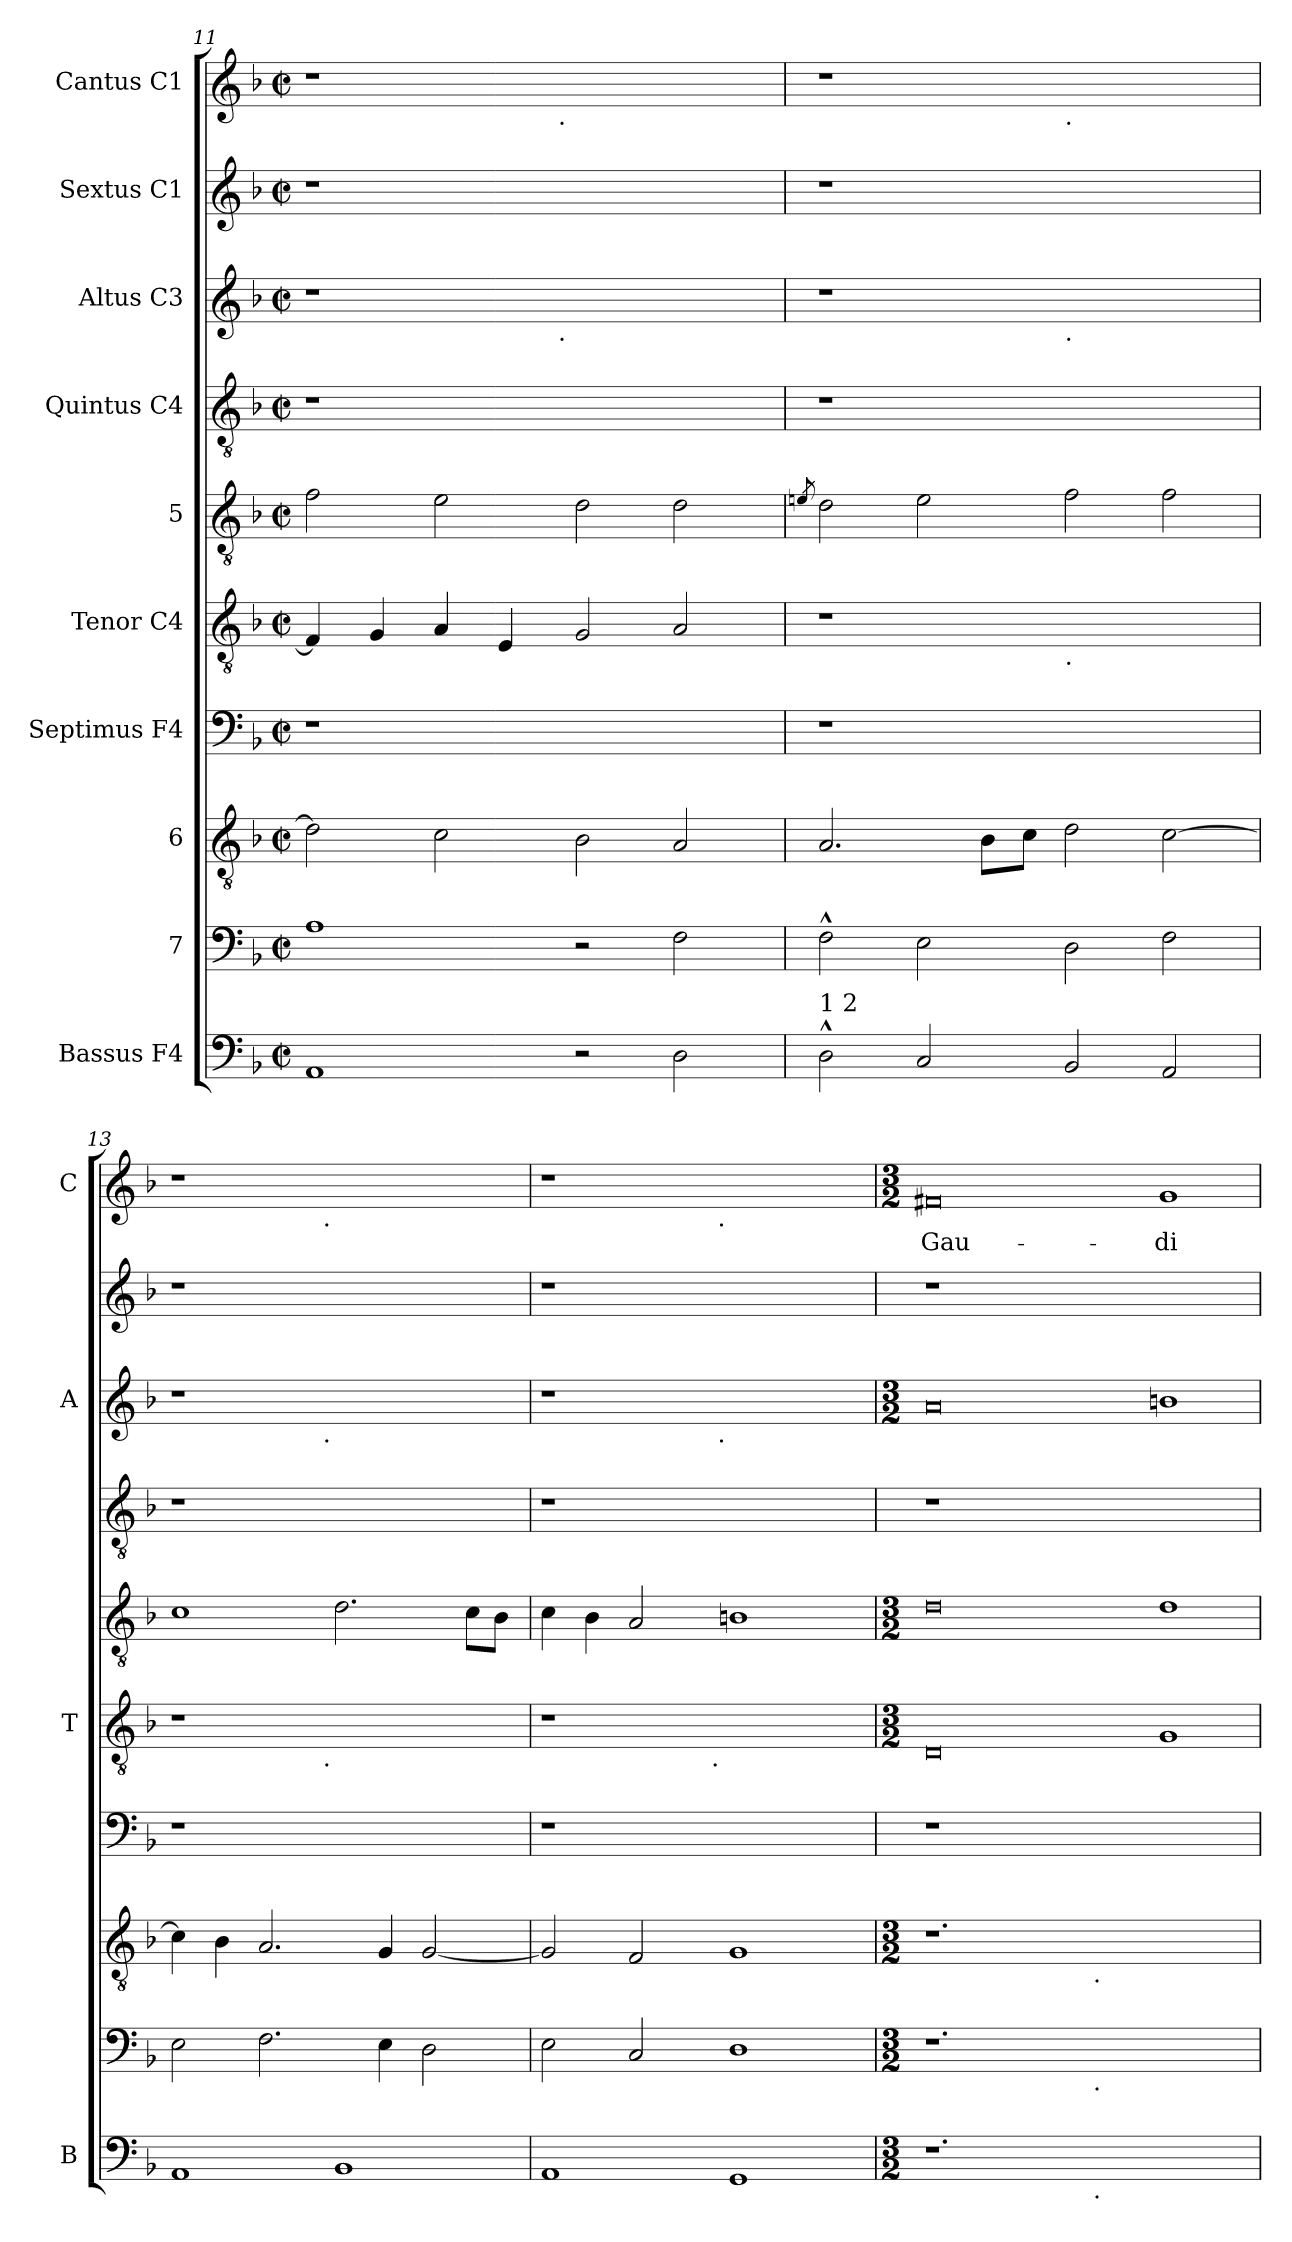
**kern	**kern	**kern	**kern	**kern	**kern	**kern	**kern	**kern	**kern	**text
*part10	*part9	*part8	*part7	*part6	*part5	*part4	*part3	*part2	*part1	*part1
*staff10	*staff9	*staff8	*staff7	*staff6	*staff5	*staff4	*staff3	*staff2	*staff1	*staff1
*I"Bassus F4	*I"7	*I"6	*I"Septimus F4	*I"Tenor C4	*I"5	*I"Quintus C4	*I"Altus C3	*I"Sextus C1	*I"Cantus C1	*
*I'B	*	*	*	*I'T	*	*	*I'A	*	*I'C	*
*clefF4	*clefF4	*clefGv2	*clefF4	*clefGv2	*clefGv2	*clefGv2	*clefG2	*clefG2	*clefG2	*
*ITrd7c12	*	*	*	*	*	*	*	*	*	*
*k[b-]	*k[b-]	*k[b-]	*k[b-]	*k[b-]	*k[b-]	*k[b-]	*k[b-]	*k[b-]	*k[b-]	*
*F:	*F:	*F:	*F:	*F:	*F:	*F:	*F:	*F:	*F:	*
*M2/2	*M2/2	*M2/2	*M2/2	*M2/2	*M2/2	*M2/2	*M2/2	*M2/2	*M2/2	*
*met(c|)	*met(c|)	*met(c|)	*met(c|)	*met(c|)	*met(c|)	*met(c|)	*met(c|)	*met(c|)	*met(c|)	*
=11	=11	=11	=11	=11	=11	=11	=11	=11	=11	=11
*	*	*	*	*	*	*	*^	*	*^	*
1AAA	1A	2d\]	1r	4F/]	2f\	1r	1r	2ryy	1r	1r	2ryy	.
.	.	.	.	4G/	.	.	.	.	.	.	.	.
.	.	2c\	.	4A/	2e\	.	.	4...ryy	.	.	4...ryy	.
.	.	.	.	4E/	.	.	.	.	.	.	.	.
!	!	!	!	!	!	!	!	!	!	!	!LO:TX:b:t=.	!
!	!	!	!	!	!	!	!	!LO:TX:b:t=.	!	!	!	!
.	.	.	.	.	.	.	.	1ryy	.	.	1ryy	.
2r	2r	2B-\	1ryy	2G/	2d\	1ryy	1ryy	.	1ryy	1ryy	.	.
2DD\	2F\	2A/	.	2A/	2d\	.	.	.	.	.	.	.
.	.	.	.	.	.	.	.	32ryy	.	.	32ryy	.
*	*	*	*	*	*	*	*v	*v	*	*v	*v	*
!!LO:PB:g=z
=12	=12	=12	=12	=12	=12	=12	=12	=12	=12	=12
.	.	.	.	.	8qen/	.	.	.	.	.
!LO:TX:a:t=1 2	!	!	!	!	!	!	!	!	!	!
2DD^^>\	2F^^>\	2.A/	1r	1r	2d\	1r	1r	1r	1r	.
2CC/	2E\	.	.	.	2e\	.	.	.	.	.
.	.	8B-\L	.	.	.	.	.	.	.	.
.	.	8c\J	.	.	.	.	.	.	.	.
!	!	!	!	!	!	!	!	!	!LO:TX:b:t=.	!
!	!	!	!	!	!	!	!LO:TX:b:t=.	!	!	!
!	!	!	!	!LO:TX:b:t=.	!	!	!	!	!	!
2BBB-/	2D\	2d\	1ryy	1ryy	2f\	1ryy	1ryy	1ryy	1ryy	.
2AAA/	2F\	[>2c\	.	.	2f\	.	.	.	.	.
=13	=13	=13	=13	=13	=13	=13	=13	=13	=13	=13
*	*	*	*	*^	*	*	*^	*	*^	*
1AAA	2E\	4c\]	1r	1r	2ryy	1c	1r	1r	2ryy	1r	1r	2ryy	.
.	.	4B-\	.	.	.	.	.	.	.	.	.	.	.
.	2.F\	2.A/	.	.	4...ryy	.	.	.	4...ryy	.	.	4...ryy	.
!	!	!	!	!	!	!	!	!	!	!	!	!LO:TX:b:t=.	!
!	!	!	!	!	!	!	!	!	!LO:TX:b:t=.	!	!	!	!
!	!	!	!	!	!LO:TX:b:t=.	!	!	!	!	!	!	!	!
.	.	.	.	.	1ryy	.	.	.	1ryy	.	.	1ryy	.
1BBB-	.	.	1ryy	1ryy	.	2.d\	1ryy	1ryy	.	1ryy	1ryy	.	.
.	4E\	4G/	.	.	.	.	.	.	.	.	.	.	.
.	2D\	[<2G/	.	.	.	.	.	.	.	.	.	.	.
.	.	.	.	.	.	8c\L	.	.	.	.	.	.	.
.	.	.	.	.	.	8B-\J	.	.	.	.	.	.	.
.	.	.	.	.	32ryy	.	.	.	32ryy	.	.	32ryy	.
=14	=14	=14	=14	=14	=14	=14	=14	=14	=14	=14	=14	=14	=14
1AAA	2E\	2G/]	1r	1r	3%2ryy	4c\	1r	1r	2ryy	1r	1r	2ryy	.
.	.	.	.	.	.	4B-\	.	.	.	.	.	.	.
.	2C/	2F/	.	.	.	2A/	.	.	4...ryy	.	.	4...ryy	.
.	.	.	.	.	6..ryy	.	.	.	.	.	.	.	.
!	!	!	!	!	!LO:TX:b:t=.	!	!	!	!	!	!	!	!
.	.	.	.	.	3%2ryy	.	.	.	.	.	.	.	.
!	!	!	!	!	!	!	!	!	!	!	!	!LO:TX:b:t=.	!
!	!	!	!	!	!	!	!	!	!LO:TX:b:t=.	!	!	!	!
.	.	.	.	.	.	.	.	.	1ryy	.	.	1ryy	.
1GGG	1D	1G	1ryy	1ryy	.	1Bn	1ryy	1ryy	.	1ryy	1ryy	.	.
.	.	.	.	.	3ryy	.	.	.	.	.	.	.	.
.	.	.	.	.	24ryy	.	.	.	.	.	.	.	.
.	.	.	.	.	.	.	.	.	32ryy	.	.	32ryy	.
*	*	*	*	*v	*v	*	*	*v	*v	*	*v	*v	*
=15	=15	=15	=15	=15	=15	=15	=15	=15	=15	=15
*M3/2	*M3/2	*M3/2	*	*M3/2	*M3/2	*	*M3/2	*	*M3/2	*
*	*	*	*	*^	*	*	*^	*	*^	*
!	!	!	!	!	!	!	!	!	!	!	!	!	!LO:LY:b
*	*	*	*	*v	*v	*	*	*v	*v	*	*v	*v	*
1.r	1.r	1.r	1r	0D	0d	1r	0a	1r	0f#X	Gau-
.	.	.	0ryy	.	.	0ryy	.	0ryy	.	.
!	!	!LO:TX:b:t=.	!	!	!	!	!	!	!	!
!	!LO:TX:b:t=.	!	!	!	!	!	!	!	!	!
!LO:TX:b:t=.	!	!	!	!	!	!	!	!	!	!
1.ryy	1.ryy	1.ryy	.	.	.	.	.	.	.	.
!	!	!	!	!	!	!	!	!	!	!LO:LY:b
.	.	.	.	1G	1d	.	1bn	.	1g	-di-
=	=	=	=	=	=	=	=	=	=	=
*-	*-	*-	*-	*-	*-	*-	*-	*-	*-	*-
